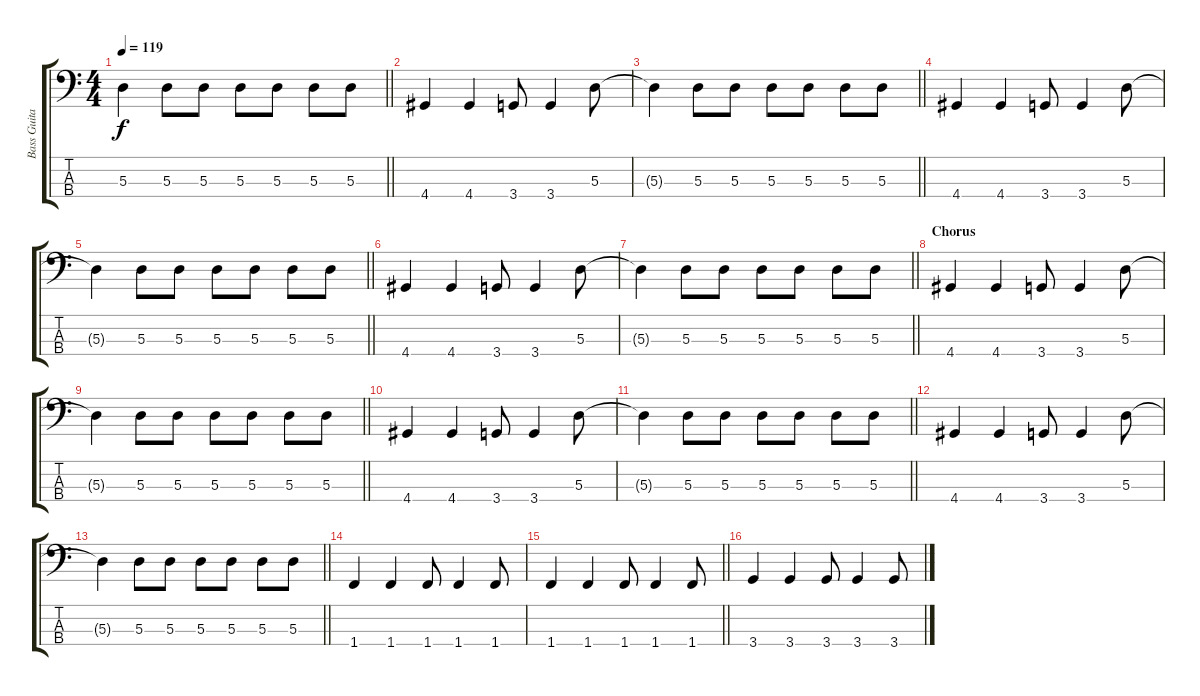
\track ("Bass Guitar" "Bass Guita") {instrument electricbasspick}
\staff {score tabs}
\tuning (G2 D2 A1 E1) {hide}
\ts (4 4)
\tempo 119
\clef f4
\barLineRight lightlight
\ks c
5.3{t}.4{dy f} 5.3.8 5.3.8 5.3.8 5.3.8 5.3.8 5.3.8 |
4.4.4 4.4.4 3.4.8 3.4.4 5.3.8 |
\barLineRight lightlight
5.3{t}.4 5.3.8 5.3.8 5.3.8 5.3.8 5.3.8 5.3.8 |
4.4.4 4.4.4 3.4.8 3.4.4 5.3.8 |
\barLineRight lightlight
5.3{t}.4 5.3.8 5.3.8 5.3.8 5.3.8 5.3.8 5.3.8 |
4.4.4 4.4.4 3.4.8 3.4.4 5.3.8 |
\barLineRight lightlight
5.3{t}.4 5.3.8 5.3.8 5.3.8 5.3.8 5.3.8 5.3.8 |
\section ("" "Chorus")
4.4.4 4.4.4 3.4.8 3.4.4 5.3.8 |
\barLineRight lightlight
5.3{t}.4 5.3.8 5.3.8 5.3.8 5.3.8 5.3.8 5.3.8 |
4.4.4 4.4.4 3.4.8 3.4.4 5.3.8 |
\barLineRight lightlight
5.3{t}.4 5.3.8 5.3.8 5.3.8 5.3.8 5.3.8 5.3.8 |
4.4.4 4.4.4 3.4.8 3.4.4 5.3.8 |
\barLineRight lightlight
5.3{t}.4 5.3.8 5.3.8 5.3.8 5.3.8 5.3.8 5.3.8 |
1.4.4 1.4.4 1.4.8 1.4.4 1.4.8 |
\barLineRight lightlight
1.4.4 1.4.4 1.4.8 1.4.4 1.4.8 |
3.4.4 3.4.4 3.4.8 3.4.4 3.4.8
